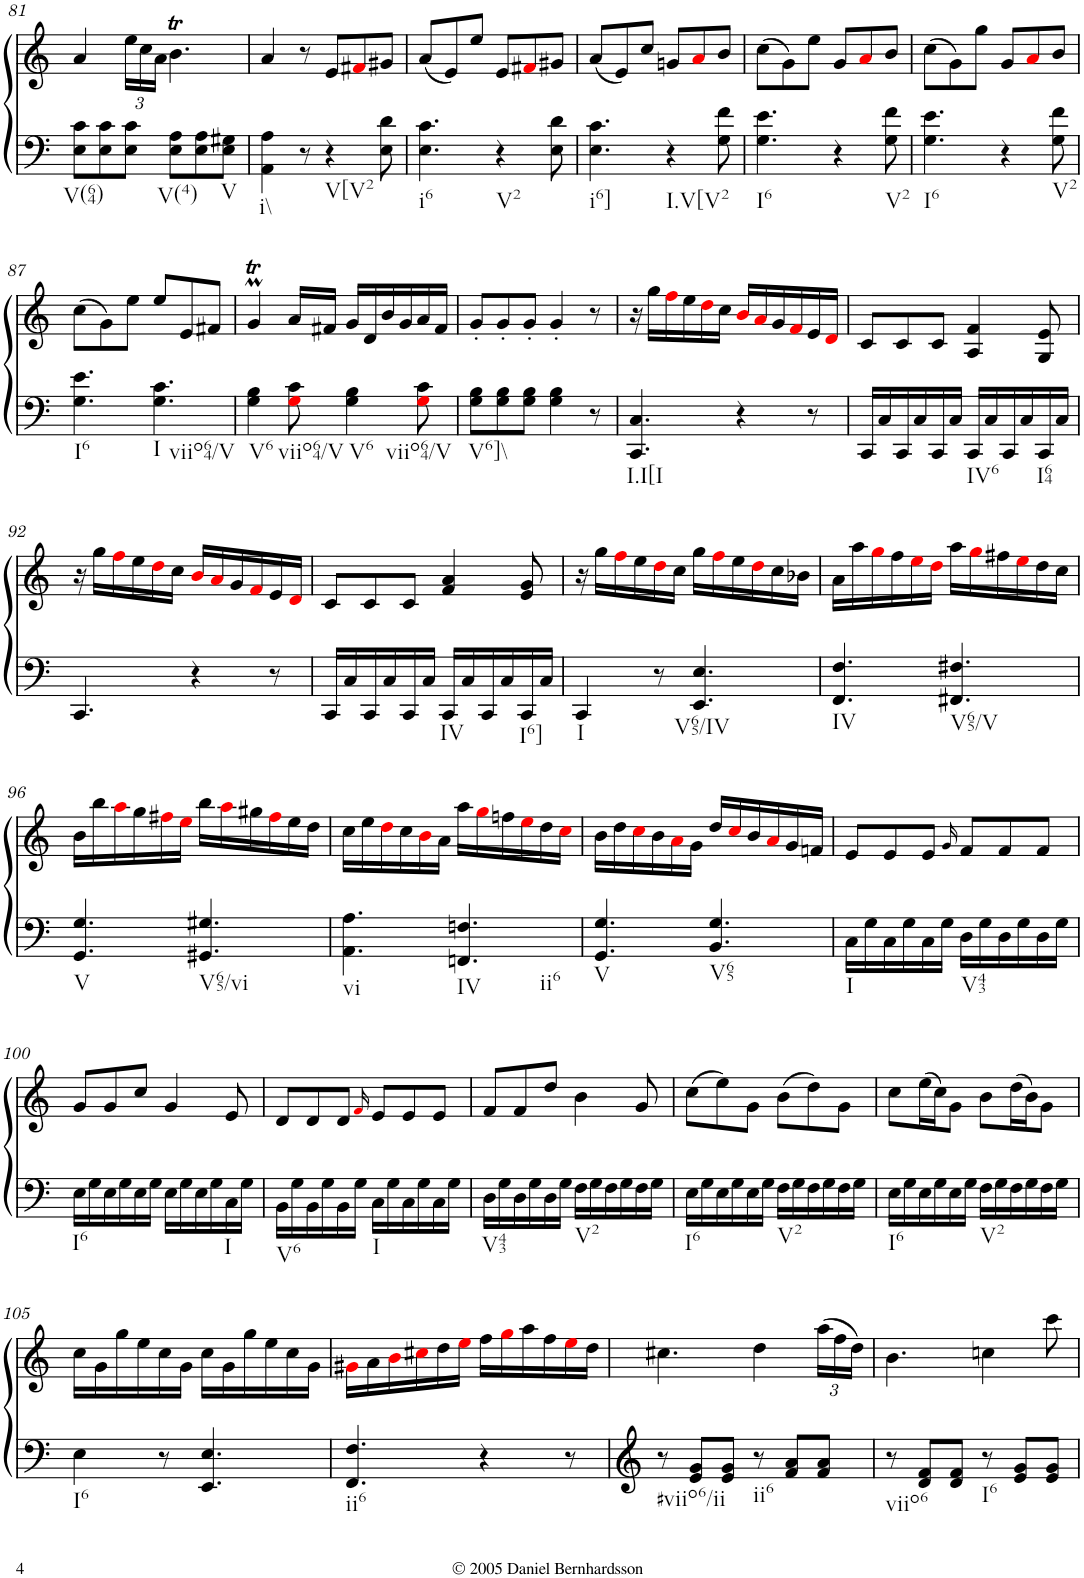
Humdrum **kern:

**kern	**kern
*part1	*part1
*staff2	*staff1
*I"Piano	*
*I'Pno.	*
!!LO:PB:g=z
*clefF4	*clefG2
*k[]	*k[]
*M6/8	*M6/8
=81	=81
!LO:TX:b:t=V(64)	!
8E\ 8c\L	4a/
8E\ 8c\	.
*	*Xbrackettup
8E\ 8c\J	24ee\LL
.	24cc\
.	24a\JJ
!LO:TX:b:t=V(4)	!
8E\ 8A\L	4.bt\
8E\ 8A\	.
!LO:TX:b:t=V	!
8E\ 8G#X\J	.
=82	=82
!LO:TX:b:t=i\\	!
4AA\ 4A\	4a/
8r	8r
!LO:TX:b:t=V[V2	!
4r	8e/L
.	8f#Xi/
8E\ 8d\	8g#X/J
=83	=83
!LO:TX:b:t=i6	!
4.E\ 4.c\	(8a/L
.	8e/)
.	8ee/J
!LO:TX:b:t=V2	!
4r	8e/L
.	8f#Xi/
8E\ 8d\	8g#X/J
=84	=84
!LO:TX:b:t=i6]	!
4.E\ 4.c\	(8a/L
.	8e/)
.	8cc/J
!LO:TX:b:t=I.V[V2	!
4r	8gn/L
.	8ai/
8G\ 8f\	8b/J
=85	=85
!LO:TX:b:t=I6	!
4.G\ 4.e\	(8cc\L
.	8g\)
.	8ee\J
4r	8g/L
.	8ai/
!LO:TX:b:t=V2	!
8G\ 8f\	8b/J
=86	=86
!LO:TX:b:t=I6	!
4.G\ 4.e\	(8cc\L
.	8g\)
.	8gg\J
4r	8g/L
.	8ai/
!LO:TX:b:t=V2	!
8G\ 8f\	8b/J
!!LO:LB:g=z
=87	=87
!LO:TX:b:t=I6	!
4.G\ 4.e\	(8cc\L
.	8g\)
.	8ee\J
!LO:TX:b:t=I	!
!LO:TX:b:t=viio64/V	!
4.G\ 4.c\	8ee/L
.	8e/
.	8f#X/J
=88	=88
!LO:TX:b:t=V6	!
4G\ 4B\	4gMT/
!LO:TX:b:t=viio64/V	!
8Gi\ 8c\	16a/LL
.	16f#X/JJ
!LO:TX:b:t=V6	!
4G\ 4B\	16g/LL
.	16d/
.	16b/
.	16g/
!LO:TX:b:t=viio64/V	!
8Gi\ 8c\	16a/
.	16f#/JJ
=89	=89
!LO:TX:b:t=V6]\\	!
8G\ 8B\L	8g'/L
8G\ 8B\	8g'/
8G\ 8B\J	8g'/J
4G\ 4B\	4g'/
8r	8r
=90	=90
!LO:TX:b:t=I.I[I	!
4.CC/ 4.C/	16r
.	16gg\LL
.	16ffi\
.	16ee\
.	16ddi\
.	16cc\JJ
4r	16bi/LL
.	16ai/
.	16g/
.	16fi/
8r	16e/
.	16di/JJ
=91	=91
16CC/LL	8c/L
16C/	.
16CC/	8c/
16C/	.
16CC/	8c/J
16C/JJ	.
!LO:TX:b:t=IV6	!
16CC/LL	4A/ 4f/
16C/	.
16CC/	.
16C/	.
!LO:TX:b:t=I64	!
16CC/	8G/ 8e/
16C/JJ	.
!!LO:LB:g=z
=92	=92
4.CC/	16r
.	16gg\LL
.	16ffi\
.	16ee\
.	16ddi\
.	16cc\JJ
4r	16bi/LL
.	16ai/
.	16g/
.	16fi/
8r	16e/
.	16di/JJ
=93	=93
16CC/LL	8c/L
16C/	.
16CC/	8c/
16C/	.
16CC/	8c/J
16C/JJ	.
!LO:TX:b:t=IV	!
16CC/LL	4f/ 4a/
16C/	.
16CC/	.
16C/	.
!LO:TX:b:t=I6]	!
16CC/	8e/ 8g/
16C/JJ	.
=94	=94
!LO:TX:b:t=I	!
4CC/	16r
.	16gg\LL
.	16ffi\
.	16ee\
8r	16ddi\
.	16cc\JJ
!LO:TX:b:t=V65/IV	!
4.EE/ 4.E/	16gg\LL
.	16ffi\
.	16ee\
.	16ddi\
.	16cc\
.	16b-X\JJ
=95	=95
!LO:TX:b:t=IV	!
4.FF/ 4.F/	16a\LL
.	16aa\
.	16ggi\
.	16ff\
.	16eei\
.	16ddi\JJ
!LO:TX:b:t=V65/V	!
4.FF#X/ 4.F#X/	16aa\LL
.	16ggi\
.	16ff#X\
.	16eei\
.	16dd\
.	16cc\JJ
!!LO:LB:g=z
=96	=96
!LO:TX:b:t=V	!
4.GG/ 4.G/	16b\LL
.	16bb\
.	16aai\
.	16gg\
.	16ff#Xi\
.	16eei\JJ
!LO:TX:b:t=V65/vi	!
4.GG#X/ 4.G#X/	16bb\LL
.	16aai\
.	16gg#X\
.	16ff#i\
.	16ee\
.	16dd\JJ
=97	=97
!LO:TX:b:t=vi	!
4.AA\ 4.A\	16cc\LL
.	16ee\
.	16ddi\
.	16cc\
.	16bi\
.	16a\JJ
!LO:TX:b:t=IV	!
!LO:TX:b:t=ii6	!
4.FFn/ 4.Fn/	16aa\LL
.	16ggi\
.	16ffn\
.	16eei\
.	16dd\
.	16cci\JJ
=98	=98
!LO:TX:b:t=V	!
4.GG/ 4.G/	16b\LL
.	16dd\
.	16cci\
.	16b\
.	16ai\
.	16g\JJ
!LO:TX:b:t=V65	!
4.BB/ 4.G/	16dd/LL
.	16cci/
.	16b/
.	16ai/
.	16g/
.	16fn/JJ
=99	=99
!LO:TX:b:t=I	!
16C\LL	8e/L
16G\	.
16C\	8e/
16G\	.
16C\	8e/J
16G\JJ	.
.	16qg/
!LO:TX:b:t=V43	!
16D\LL	8f/L
16G\	.
16D\	8f/
16G\	.
16D\	8f/J
16G\JJ	.
!!LO:LB:g=z
=100	=100
!LO:TX:b:t=I6	!
16E\LL	8g/L
16G\	.
16E\	8g/
16G\	.
16E\	8cc/J
16G\JJ	.
16E\LL	4g/
16G\	.
16E\	.
16G\	.
!LO:TX:b:t=I	!
16C\	8e/
16G\JJ	.
=101	=101
!LO:TX:b:t=V6	!
16BB\LL	8d/L
16G\	.
16BB\	8d/
16G\	.
16BB\	8d/J
16G\JJ	.
.	16qfi/
!LO:TX:b:t=I	!
16C\LL	8e/L
16G\	.
16C\	8e/
16G\	.
16C\	8e/J
16G\JJ	.
=102	=102
!LO:TX:b:t=V43	!
16D\LL	8f/L
16G\	.
16D\	8f/
16G\	.
16D\	8dd/J
16G\JJ	.
!LO:TX:b:t=V2	!
16F\LL	4b\
16G\	.
16F\	.
16G\	.
16F\	8g/
16G\JJ	.
=103	=103
!LO:TX:b:t=I6	!
16E\LL	(8cc\L
16G\	.
16E\	8ee\)
16G\	.
16E\	8g\J
16G\JJ	.
!LO:TX:b:t=V2	!
16F\LL	(8b\L
16G\	.
16F\	8dd\)
16G\	.
16F\	8g\J
16G\JJ	.
=104	=104
!LO:TX:b:t=I6	!
16E\LL	8cc\L
16G\	.
16E\	(16ee\L
16G\	16cc\J)
16E\	8g\J
16G\JJ	.
!LO:TX:b:t=V2	!
16F\LL	8b\L
16G\	.
16F\	(16dd\L
16G\	16b\J)
16F\	8g\J
16G\JJ	.
!!LO:LB:g=z
=105	=105
!LO:TX:b:t=I6	!
4E\	16cc\LL
.	16g\
.	16gg\
.	16ee\
8r	16cc\
.	16g\JJ
4.EE/ 4.E/	16cc\LL
.	16g\
.	16gg\
.	16ee\
.	16cc\
.	16g\JJ
=106	=106
!LO:TX:b:t=ii6	!
4.FF/ 4.F/	16g#Xi\LL
.	16a\
.	16bi\
.	16cc#Xi\
.	16dd\
.	16eei\JJ
4r	16ff\LL
.	16ggi\
.	16aa\
.	16ff\
8r	16eei\
.	16dd\JJ
=107	=107
!LO:TX:b:t=#viio6/ii	!
8r	4.cc#X\
8e/ 8g/L	.
8e/ 8g/J	.
!LO:TX:b:t=ii6	!
8r	4dd\
8f/ 8a/L	.
8f/ 8a/J	(24aa\LL
.	24ff\
.	24dd\JJ)
=108	=108
!LO:TX:b:t=viio6	!
8r	4.b\
8d/ 8f/L	.
8d/ 8f/J	.
!LO:TX:b:t=I6	!
8r	4ccn\
8e/ 8g/L	.
8e/ 8g/J	8ccc\
=	=
*-	*-
